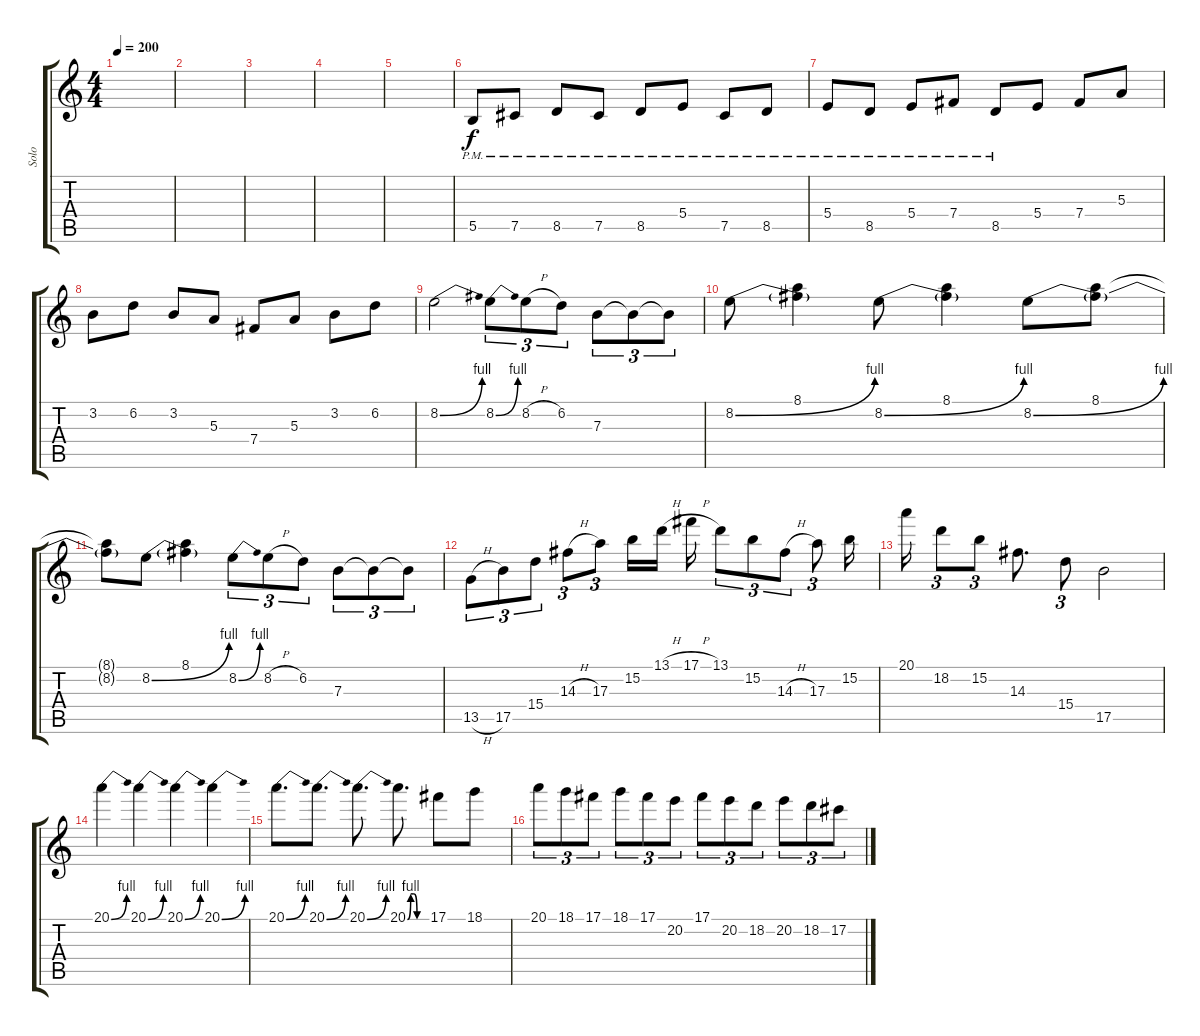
\track ("Solo" "Solo") {instrument distortionguitar}
\staff {score tabs}
\tuning (Db4 Ab3 E3 B2 Gb2 B1) {hide}
\ts (4 4)
\tempo 200
\clef g2
\ks c
|
|
|
|
|
5.5{pm}.8 7.5{pm}.8 8.5{pm}.8 7.5{pm}.8 8.5{pm}.8 5.4{pm}.8 7.5{pm}.8 8.5{pm}.8 |
5.4{pm}.8 8.5{pm}.8 5.4{pm}.8 7.4{pm}.8 8.5{pm}.8 5.4.8 7.4.8 5.3.8 |
3.2.8 6.2.8 3.2.8 5.3.8 7.4.8 5.3.8 3.2.8 6.2.8 |
8.2{be (bend 0 0 60 4)}.2 8.2{be (bend 0 0 60 4)}.8{tu (3 2)} 8.2{h}.8{tu (3 2)} 6.2.8{tu (3 2)} 7.3.8{tu (3 2)} 7.3{t}.8{tu (3 2)} 7.3{t}.8{tu (3 2)} |
8.2{be (bend 0 0 60 4)}.8 (8.1 8.2{t}).4 8.2{be (bend 0 0 60 4)}.8 (8.1 8.2{t}).4 8.2{be (bend 0 0 60 4)}.8 (8.1 8.2{t}).8 |
(8.1{t} 8.2{t}).8 8.2{be (bend 0 0 60 4)}.8 (8.1 8.2{t}).4 8.2{be (bend 0 0 60 4)}.8{tu (3 2)} 8.2{h}.8{tu (3 2)} 6.2.8{tu (3 2)} 7.3.8{tu (3 2)} 7.3{t}.8{tu (3 2)} 7.3{t}.8{tu (3 2)} |
13.5{h}.8{tu (3 2)} 17.5.8{tu (3 2)} 15.4.8{tu (3 2)} 14.3{h}.8{tu (3 2)} 17.3.8{tu (3 2)} 15.2.16 13.1{h}.16 17.1{h}.16 13.1.8{tu (3 2)} 15.2.8{tu (3 2)} 14.3{h}.8{tu (3 2)} 17.3.8{tu (3 2)} 15.2.16 |
20.1.16 18.2.8{tu (3 2)} 15.2.8{tu (3 2)} 14.3.8{d} 15.4.8{tu (3 2)} 17.5.2 |
20.1{be (bend 0 0 60 4)}.4 20.1{be (bend 0 0 60 4)}.4 20.1{be (bend 0 0 60 4)}.4 20.1{be (bend 0 0 60 4)}.4 |
20.1{be (bend 0 0 60 4)}.8{d} 20.1{be (bend 0 0 60 4)}.8{d} 20.1{be (bend 0 0 60 4)}.8{d} 20.1{be (custom 0 0 10 4 20 4 30 0 60 0)}.8{d} 17.1.8 18.1.8 |
20.1.8{tu (3 2)} 18.1.8{tu (3 2)} 17.1.8{tu (3 2)} 18.1.8{tu (3 2)} 17.1.8{tu (3 2)} 20.2.8{tu (3 2)} 17.1.8{tu (3 2)} 20.2.8{tu (3 2)} 18.2.8{tu (3 2)} 20.2.8{tu (3 2)} 18.2.8{tu (3 2)} 17.2.8{tu (3 2)}
